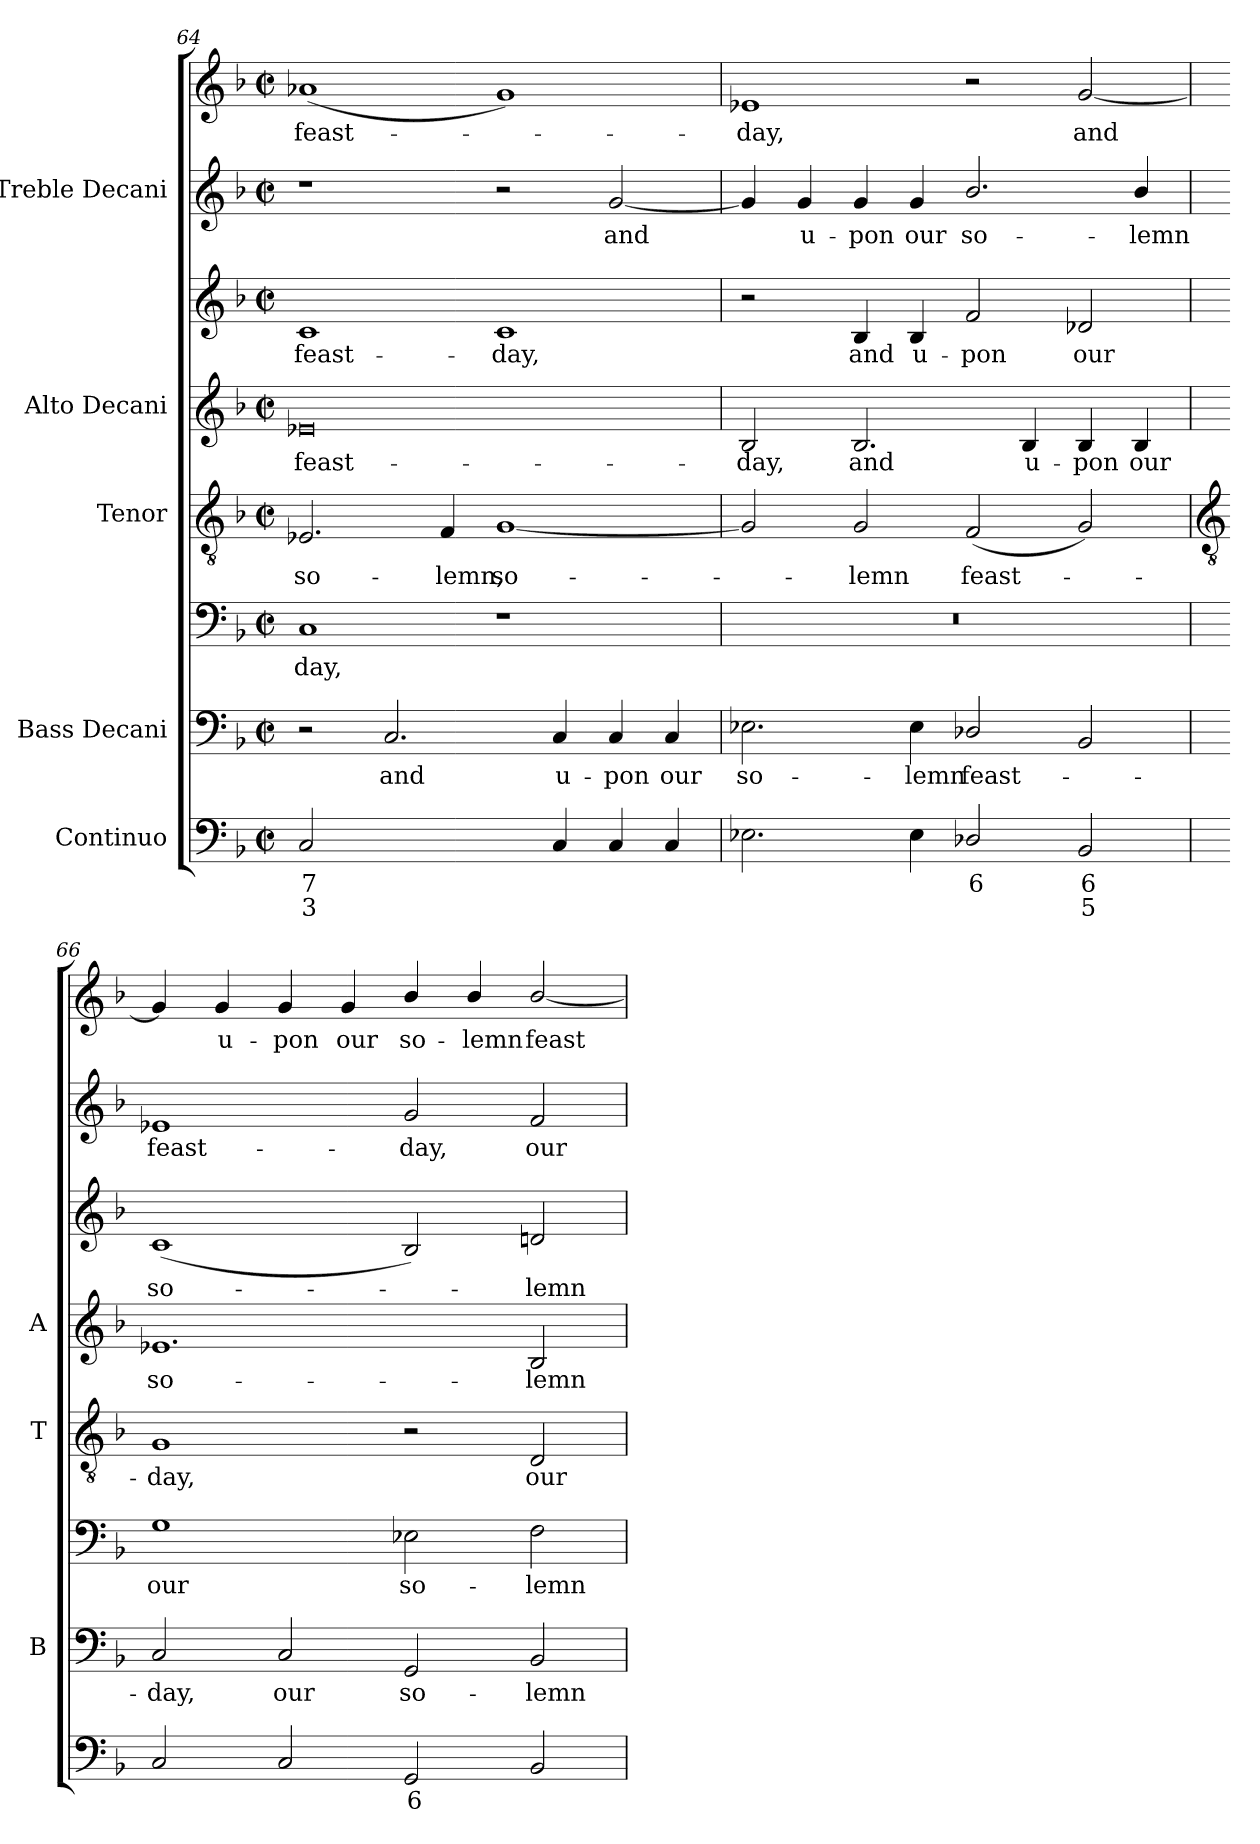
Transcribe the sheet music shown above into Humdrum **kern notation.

**kern	**text	**text	**kern	**text	**kern	**text	**kern	**text	**kern	**text	**kern	**text	**kern	**text	**kern	**text
*part5	*part5	*part5	*part4	*part4	*part4	*part4	*part3	*part3	*part2	*part2	*part2	*part2	*part1	*part1	*part1	*part1
*staff8	*staff8	*staff8	*staff7	*staff7	*staff6	*staff6	*staff5	*staff5	*staff4	*staff4	*staff3	*staff3	*staff2	*staff2	*staff1	*staff1
*I"Continuo	*	*	*I"Bass Decani	*	*	*	*I"Tenor	*	*I"Alto Decani	*	*	*	*I"Treble Decani	*	*	*
*	*	*	*I'B	*	*	*	*I'T	*	*I'A	*	*	*	*	*	*	*
*clefF4	*	*	*clefF4	*	*clefF4	*	*clefGv2	*	*clefG2	*	*clefG2	*	*clefG2	*	*clefG2	*
*k[b-]	*	*	*k[b-]	*	*k[b-]	*	*k[b-]	*	*k[b-]	*	*k[b-]	*	*k[b-]	*	*k[b-]	*
*F:	*	*	*F:	*	*F:	*	*F:	*	*F:	*	*F:	*	*F:	*	*F:	*
*M4/2	*	*	*M4/2	*	*M4/2	*	*M4/2	*	*M4/2	*	*M4/2	*	*M4/2	*	*M4/2	*
*met(c|)	*	*	*met(c|)	*	*met(c|)	*	*met(c|)	*	*met(c|)	*	*met(c|)	*	*met(c|)	*	*met(c|)	*
=64	=64	=64	=64	=64	=64	=64	=64	=64	=64	=64	=64	=64	=64	=64	=64	=64
!	!LO:LY:b	!LO:LY:b	!	!	!	!LO:LY:b	!	!LO:LY:b	!	!LO:LY:b	!	!LO:LY:b	!	!	!	!LO:LY:b
2C	7	3	2r	.	1C	day,	2.E-X	so-	0e-X	feast-	1c	feast-	1r	.	(<1a-X	feast-
!	!	!	!	!LO:LY:b	!	!	!	!	!	!	!	!	!	!	!	!
[2Cyy	.	.	2.C	and	.	.	.	.	.	.	.	.	.	.	.	.
!	!	!	!	!	!	!	!	!LO:LY:b	!	!	!	!	!	!	!	!
.	.	.	.	.	.	.	4F	-lemn,	.	.	.	.	.	.	.	.
!	!LO:LY:b	!LO:LY:b	!	!	!	!	!	!LO:LY:b	!	!	!	!LO:LY:b	!	!	!	!
4Cyy]	5	3	.	.	1r	.	[1G	so-	.	.	1c	-day,	2r	.	1g)	.
!	!	!	!	!LO:LY:b	!	!	!	!	!	!	!	!	!	!	!	!
4C	.	.	4C	u-	.	.	.	.	.	.	.	.	.	.	.	.
!	!	!	!	!LO:LY:b	!	!	!	!	!	!	!	!	!	!LO:LY:b	!	!
4C	.	.	4C	-pon	.	.	.	.	.	.	.	.	[2g	and	.	.
!	!	!	!	!LO:LY:b	!	!	!	!	!	!	!	!	!	!	!	!
4C	.	.	4C	our	.	.	.	.	.	.	.	.	.	.	.	.
=65	=65	=65	=65	=65	=65	=65	=65	=65	=65	=65	=65	=65	=65	=65	=65	=65
!	!	!	!	!LO:LY:b	!	!	!	!	!	!LO:LY:b	!	!	!	!	!	!LO:LY:b
2.E-X	.	.	2.E-X	so-	0r	.	2G]	.	2B-	day,	2r	.	4g]	.	1e-X	day,
!	!	!	!	!	!	!	!	!	!	!	!	!	!	!LO:LY:b	!	!
.	.	.	.	.	.	.	.	.	.	.	.	.	4g	u-	.	.
!	!	!	!	!	!	!	!	!LO:LY:b	!	!LO:LY:b	!	!LO:LY:b	!	!LO:LY:b	!	!
.	.	.	.	.	.	.	2G	lemn	2.B-	and	4B-	-and	4g	-pon	.	.
!	!	!	!	!LO:LY:b	!	!	!	!	!	!	!	!LO:LY:b	!	!LO:LY:b	!	!
4E-	.	.	4E-	-lemn	.	.	.	.	.	.	4B-	u-	4g	our	.	.
!	!LO:LY:b	!	!	!LO:LY:b	!	!	!	!LO:LY:b	!	!	!	!LO:LY:b	!	!LO:LY:b	!	!
2D-X/	6	.	2D-X/	feast-	.	.	(<2F	feast-	.	.	2f	-pon	2.b-/	so-	2r	.
!	!	!	!	!	!	!	!	!	!	!LO:LY:b	!	!	!	!	!	!
.	.	.	.	.	.	.	.	.	4B-	u-	.	.	.	.	.	.
!	!LO:LY:b	!LO:LY:b	!	!	!	!	!	!	!	!LO:LY:b	!	!LO:LY:b	!	!	!	!LO:LY:b
2BB-	6	5	2BB-	.	.	.	2G)	.	4B-	-pon	2d-X	our	.	.	[2g	and
!	!	!	!	!	!	!	!	!	!	!LO:LY:b	!	!	!	!LO:LY:b	!	!
.	.	.	.	.	.	.	.	.	4B-	our	.	.	4b-/	-lemn	.	.
!!LO:LB:g=z
=66	=66	=66	=66	=66	=66	=66	=66	=66	=66	=66	=66	=66	=66	=66	=66	=66
*	*	*	*	*	*	*	*clefGv2	*	*	*	*	*	*	*	*	*
!	!	!	!	!LO:LY:b	!	!LO:LY:b	!	!LO:LY:b	!	!LO:LY:b	!	!LO:LY:b	!	!LO:LY:b	!	!
2C	.	.	2C	day,	1G	our	1G	day,	1.e-X	so-	(<1c	so-	1e-X	feast-	4g]	.
!	!	!	!	!	!	!	!	!	!	!	!	!	!	!	!	!LO:LY:b
.	.	.	.	.	.	.	.	.	.	.	.	.	.	.	4g	u-
!	!	!	!	!LO:LY:b	!	!	!	!	!	!	!	!	!	!	!	!LO:LY:b
2C	.	.	2C	our	.	.	.	.	.	.	.	.	.	.	4g	-pon
!	!	!	!	!	!	!	!	!	!	!	!	!	!	!	!	!LO:LY:b
.	.	.	.	.	.	.	.	.	.	.	.	.	.	.	4g	our
!	!LO:LY:b	!	!	!LO:LY:b	!	!LO:LY:b	!	!	!	!	!	!	!	!LO:LY:b	!	!LO:LY:b
2GG	6	.	2GG	so-	2E-X	so-	2r	.	.	.	2B-)	.	2g	-day,	4b-/	so-
!	!	!	!	!	!	!	!	!	!	!	!	!	!	!	!	!LO:LY:b
.	.	.	.	.	.	.	.	.	.	.	.	.	.	.	4b-/	-lemn
!	!	!	!	!LO:LY:b	!	!LO:LY:b	!	!LO:LY:b	!	!LO:LY:b	!	!LO:LY:b	!	!LO:LY:b	!	!LO:LY:b
2BB-	.	.	2BB-	-lemn	2F	-lemn	2D	our	2B-	-lemn	2dn	lemn	2f	our	[2b-/	feast-
=	=	=	=	=	=	=	=	=	=	=	=	=	=	=	=	=
*-	*-	*-	*-	*-	*-	*-	*-	*-	*-	*-	*-	*-	*-	*-	*-	*-
